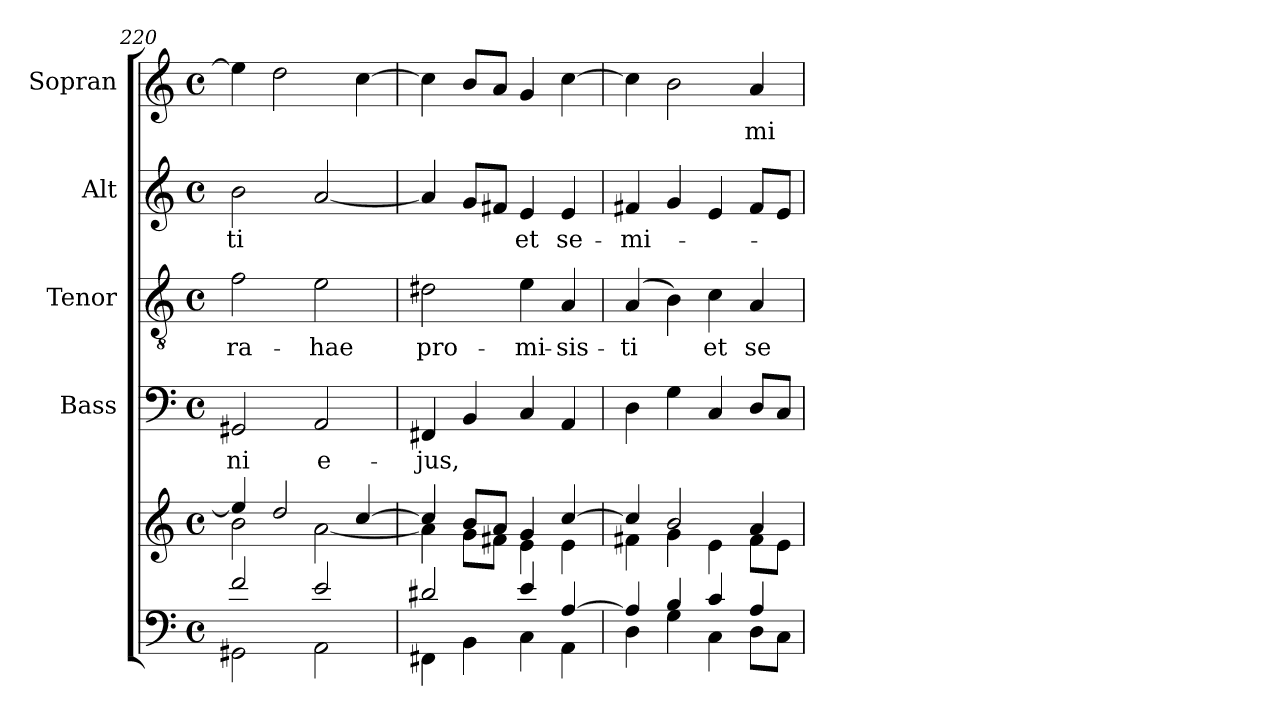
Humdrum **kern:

**kern	**kern	**kern	**text	**kern	**text	**kern	**text	**kern	**text
*part5	*part5	*part4	*part4	*part3	*part3	*part2	*part2	*part1	*part1
*staff6	*staff5	*staff4	*staff4	*staff3	*staff3	*staff2	*staff2	*staff1	*staff1
*	*	*I"Bass	*	*I"Tenor	*	*I"Alt	*	*I"Sopran	*
*	*	*I'B.	*	*I'T.	*	*I'A.	*	*I'S.	*
*clefF4	*clefG2	*clefF4	*	*clefGv2	*	*clefG2	*	*clefG2	*
*k[]	*k[]	*k[]	*	*k[]	*	*k[]	*	*k[]	*
*C:	*C:	*C:	*	*C:	*	*C:	*	*C:	*
*M4/4	*M4/4	*M4/4	*	*M4/4	*	*M4/4	*	*M4/4	*
*met(c)	*met(c)	*met(c)	*	*met(c)	*	*met(c)	*	*met(c)	*
=220	=220	=220	=220	=220	=220	=220	=220	=220	=220
*^	*^	*	*	*	*	*	*	*	*
!	!	!	!	!	!LO:LY:b	!	!LO:LY:b	!	!LO:LY:b	!	!
2f/	2GG#X\	4ee/]	2b\	2GG#X/	-ni	2f\	-ra-	2b\	-ti	4ee\]	.
.	.	2dd/	.	.	.	.	.	.	.	2dd\	.
!	!	!	!	!	!LO:LY:b	!	!LO:LY:b	!	!	!	!
2e/	2AA\	.	[<2a\	2AA/	e-	2e\	-hae	[2a/	.	.	.
.	.	[>4cc/	.	.	.	.	.	.	.	[4cc\	.
=221	=221	=221	=221	=221	=221	=221	=221	=221	=221	=221	=221
!	!	!	!	!	!LO:LY:b	!	!LO:LY:b	!	!	!	!
2d#X/	4FF#X\	4cc/]	4a\]	4FF#X/	-jus,	2d#X\	pro-	4a/]	.	4cc\]	.
.	4BB\	8b/L	8g\L	4BB/	.	.	.	8g/L	.	8b/L	.
.	.	8a/J	8f#X\J	.	.	.	.	8f#X/J	.	8a/J	.
!	!	!	!	!	!	!	!LO:LY:b	!	!LO:LY:b	!	!
4e/	4C\	4g/	4e\	4C/	.	4e\	-mi-	4e/	et	4g/	.
!	!	!	!	!	!	!	!LO:LY:b	!	!LO:LY:b	!	!
[>4A/	4AA\	[>4cc/	4e\	4AA/	.	4A/	-sis-	4e/	se-	[4cc\	.
!!LO:LB:g=z
=222	=222	=222	=222	=222	=222	=222	=222	=222	=222	=222	=222
!	!	!	!	!	!	!	!LO:LY:b	!	!LO:LY:b	!	!
4A/]	4D\	4cc/]	4f#X\	4D\	.	(4A/	-ti	4f#X/	-mi-	4cc\]	.
4B/	4G\	2b/	4g\	4G\	.	4B\)	.	4g/	.	2b\	.
!	!	!	!	!	!	!	!LO:LY:b	!	!	!	!
4c/	4C\	.	4e\	4C/	.	4c\	et	4e/	.	.	.
!	!	!	!	!	!	!	!LO:LY:b	!	!	!	!LO:LY:b
4A/	8D\L	4a/	8f#\L	8D/L	.	4A/	se-	8f#/L	.	4a/	-mi-
.	8C\J	.	8e\J	8C/J	.	.	.	8e/J	.	.	.
*v	*v	*	*	*	*	*	*	*	*	*	*
*	*v	*v	*	*	*	*	*	*	*	*
=	=	=	=	=	=	=	=	=	=
*-	*-	*-	*-	*-	*-	*-	*-	*-	*-
